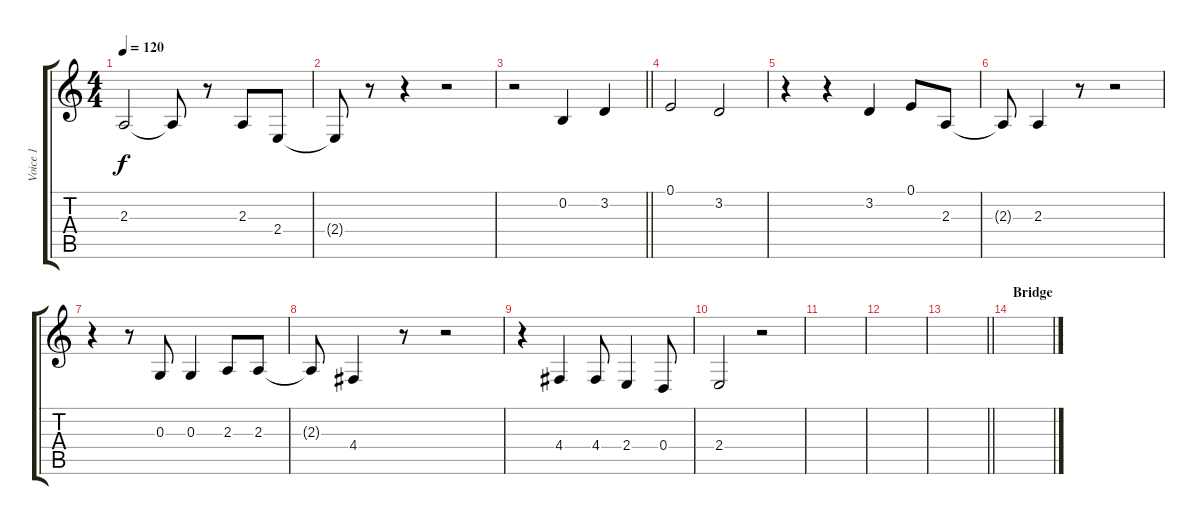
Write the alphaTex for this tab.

\track ("Voice 1" "Voice 1") {instrument fx4atmosphere}
\staff {score tabs}
\tuning (E4 B3 G3 D3 A2 E2) {hide}
\ts (4 4)
\tempo 120
\clef g2
\ks c
2.3.2{dy f} 2.3{t}.8 r.8 2.3.8 2.4.8 |
2.4{t}.8 r.8 r.4 r.2 |
\barLineRight lightlight
r.2 0.2.4 3.2.4 |
0.1.2 3.2.2 |
r.4 r.4 3.2.4 0.1.8 2.3.8 |
2.3{t}.8 2.3.4 r.8 r.2 |
r.4 r.8 0.3.8 0.3.4 2.3.8 2.3.8 |
2.3{t}.8 4.4.4 r.8 r.2 |
r.4 4.4.4 4.4.8 2.4.4 0.4.8 |
2.4.2 r.2 |
|
|
\barLineRight lightlight
|
\section ("" "Bridge")
